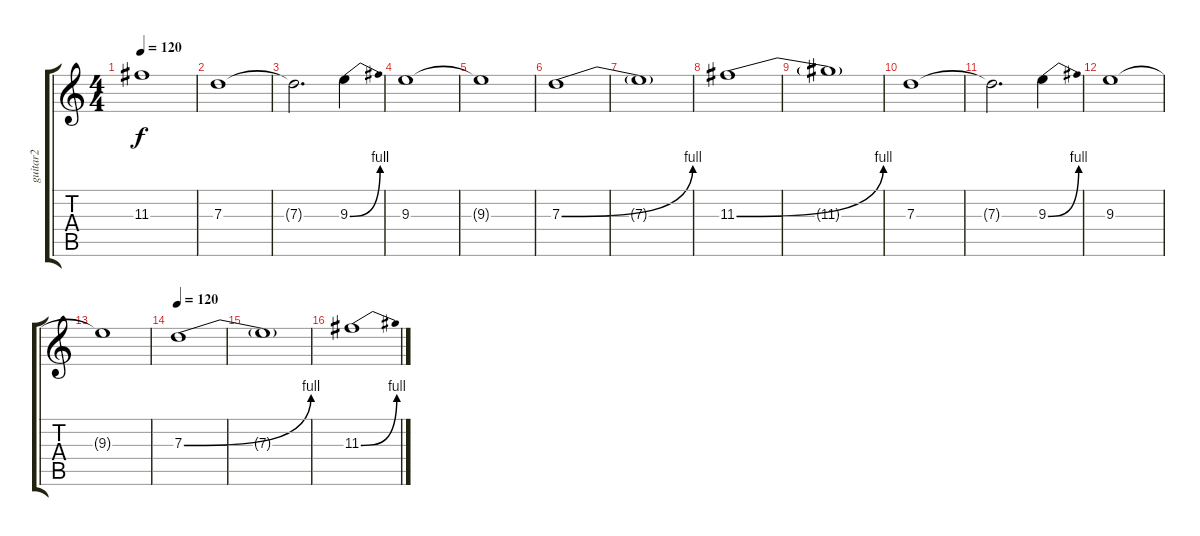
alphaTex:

\track ("guitar2" "guitar2") {instrument acousticguitarsteel}
\staff {score tabs}
\tuning (E4 B3 G3 D3 A2 E2) {hide}
\ts (4 4)
\tempo 120
\clef g2
\ks c
11.3{t}.1{dy f} |
7.3.1 |
7.3{t}.2{d} 9.3{be (bend 0 0 60 4)}.4 |
9.3.1 |
9.3{t}.1 |
7.3{be (bend 0 0 60 4)}.1 |
7.3{t}.1 |
11.3{be (bend 0 0 60 4)}.1 |
11.3{t}.1 |
7.3.1 |
7.3{t}.2{d} 9.3{be (bend 0 0 60 4)}.4 |
9.3.1 |
9.3{t}.1 |
\tempo 120
7.3{be (bend 0 0 60 4)}.1 |
7.3{t}.1 |
11.3{be (bend 0 0 60 4)}.1
